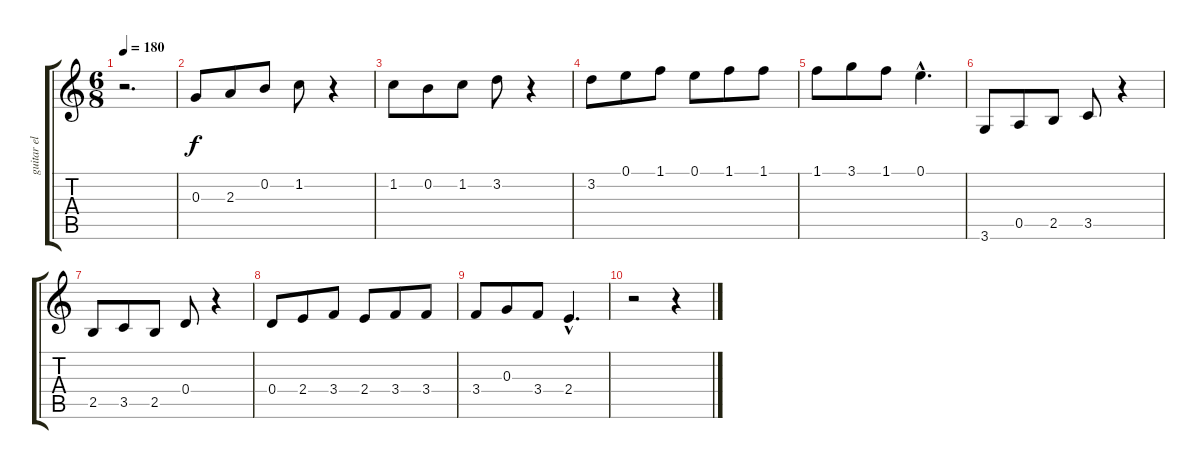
\track ("guitar el" "guitar el") {instrument distortionguitar}
\staff {score tabs}
\tuning (E4 B3 G3 D3 A2 E2) {hide}
\ts (6 8)
\tempo 180
\clef g2
\ks c
r.2{d dy f} |
0.3.8 2.3.8 0.2.8 1.2.8 r.4 |
1.2.8 0.2.8 1.2.8 3.2.8 r.4 |
3.2.8 0.1.8 1.1.8 0.1.8 1.1.8 1.1.8 |
1.1.8 3.1.8 1.1.8 0.1{hac}.4{d} |
3.6.8 0.5.8 2.5.8 3.5.8 r.4 |
2.5.8 3.5.8 2.5.8 0.4.8 r.4 |
0.4.8 2.4.8 3.4.8 2.4.8 3.4.8 3.4.8 |
3.4.8 0.3.8 3.4.8 2.4{hac}.4{d} |
r.2 r.4
